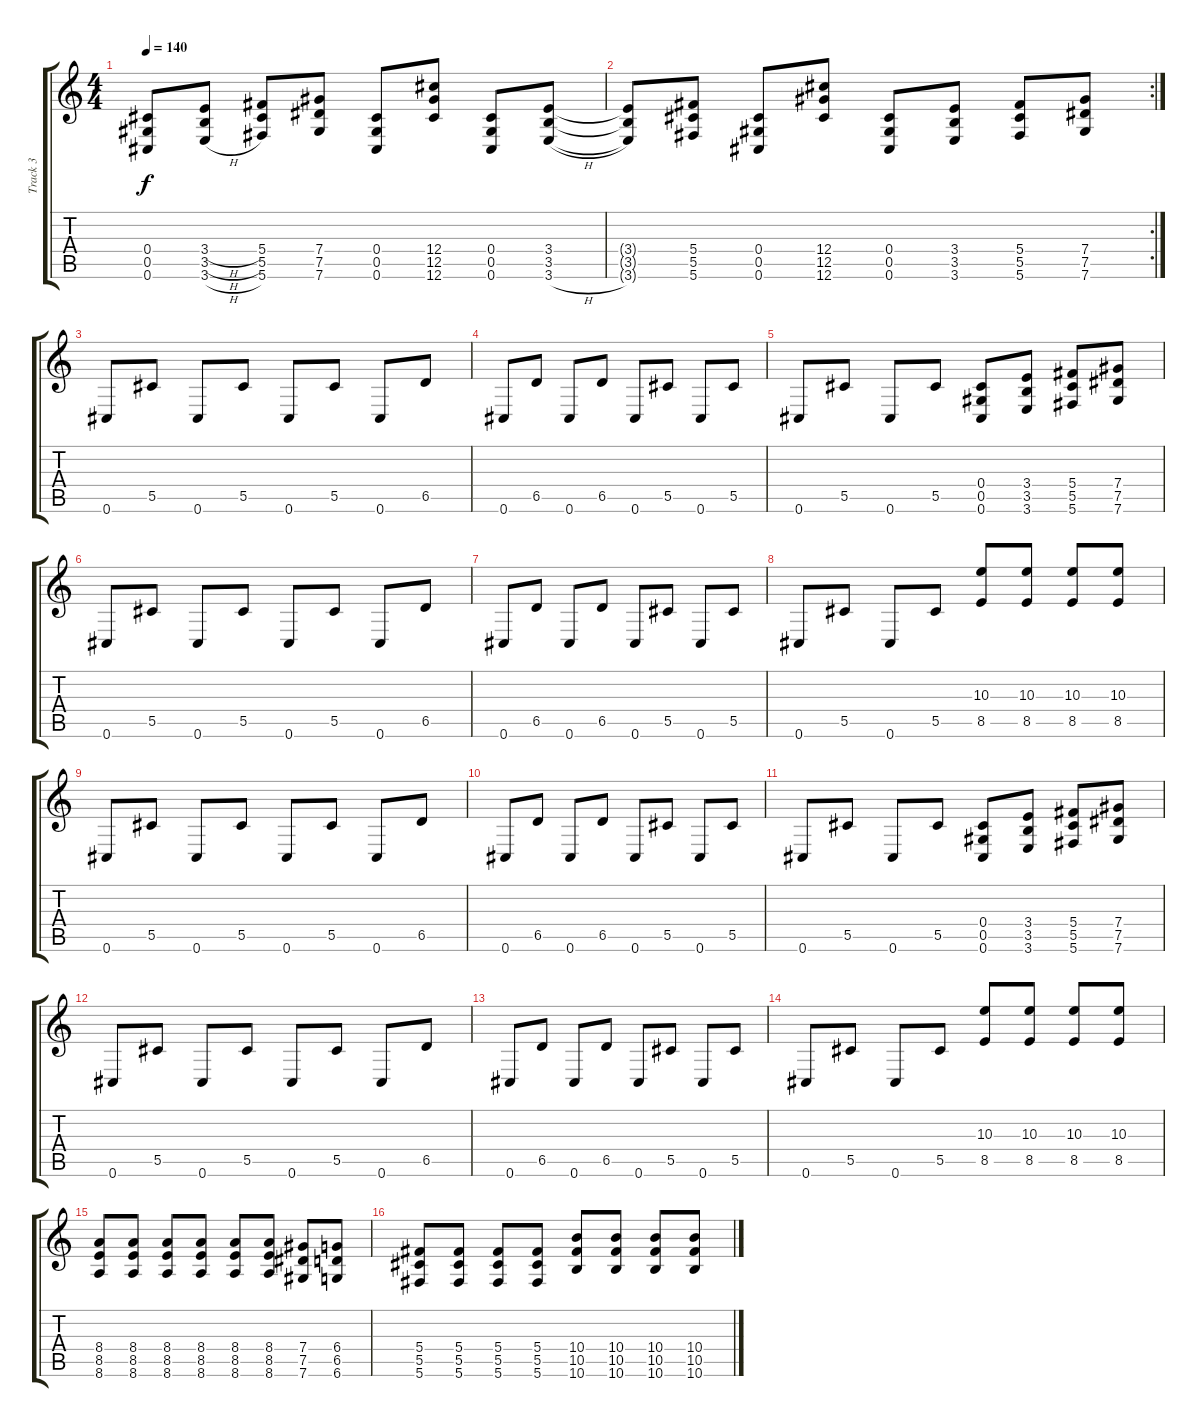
\track ("Track 3" "Track 3") {instrument overdrivenguitar}
\staff {score tabs}
\tuning (Eb4 Bb3 Gb3 Db3 Ab2 Db2) {hide}
\ts (4 4)
\tempo 140
\clef g2
\ks c
(0.4 0.5 0.6).8{dy f} (3.4{h} 3.5{h} 3.6{h}).8 (5.4 5.5 5.6).8 (7.4 7.5 7.6).8 (0.4 0.5 0.6).8 (12.4 12.5 12.6).8 (0.4 0.5 0.6).8 (3.4 3.5 3.6{h}).8 |
\rc 2
(3.4{t} 3.5{t} 3.6{t}).8 (5.4 5.5 5.6).8 (0.4 0.5 0.6).8 (12.4 12.5 12.6).8 (0.4 0.5 0.6).8 (3.4 3.5 3.6).8 (5.4 5.5 5.6).8 (7.4 7.5 7.6).8 |
0.6.8 5.5.8 0.6.8 5.5.8 0.6.8 5.5.8 0.6.8 6.5.8 |
0.6.8 6.5.8 0.6.8 6.5.8 0.6.8 5.5.8 0.6.8 5.5.8 |
0.6.8 5.5.8 0.6.8 5.5.8 (0.4 0.5 0.6).8 (3.4 3.5 3.6).8 (5.4 5.5 5.6).8 (7.4 7.5 7.6).8 |
0.6.8 5.5.8 0.6.8 5.5.8 0.6.8 5.5.8 0.6.8 6.5.8 |
0.6.8 6.5.8 0.6.8 6.5.8 0.6.8 5.5.8 0.6.8 5.5.8 |
0.6.8 5.5.8 0.6.8 5.5.8 (10.3 8.5).8 (10.3 8.5).8 (10.3 8.5).8 (10.3 8.5).8 |
0.6.8 5.5.8 0.6.8 5.5.8 0.6.8 5.5.8 0.6.8 6.5.8 |
0.6.8 6.5.8 0.6.8 6.5.8 0.6.8 5.5.8 0.6.8 5.5.8 |
0.6.8 5.5.8 0.6.8 5.5.8 (0.4 0.5 0.6).8 (3.4 3.5 3.6).8 (5.4 5.5 5.6).8 (7.4 7.5 7.6).8 |
0.6.8 5.5.8 0.6.8 5.5.8 0.6.8 5.5.8 0.6.8 6.5.8 |
0.6.8 6.5.8 0.6.8 6.5.8 0.6.8 5.5.8 0.6.8 5.5.8 |
0.6.8 5.5.8 0.6.8 5.5.8 (10.3 8.5).8 (10.3 8.5).8 (10.3 8.5).8 (10.3 8.5).8 |
(8.4 8.5 8.6).8 (8.4 8.5 8.6).8 (8.4 8.5 8.6).8 (8.4 8.5 8.6).8 (8.4 8.5 8.6).8 (8.4 8.5 8.6).8 (7.4 7.5 7.6).8 (6.4 6.5 6.6).8 |
(5.4 5.5 5.6).8 (5.4 5.5 5.6).8 (5.4 5.5 5.6).8 (5.4 5.5 5.6).8 (10.4 10.5 10.6).8 (10.4 10.5 10.6).8 (10.4 10.5 10.6).8 (10.4 10.5 10.6).8
